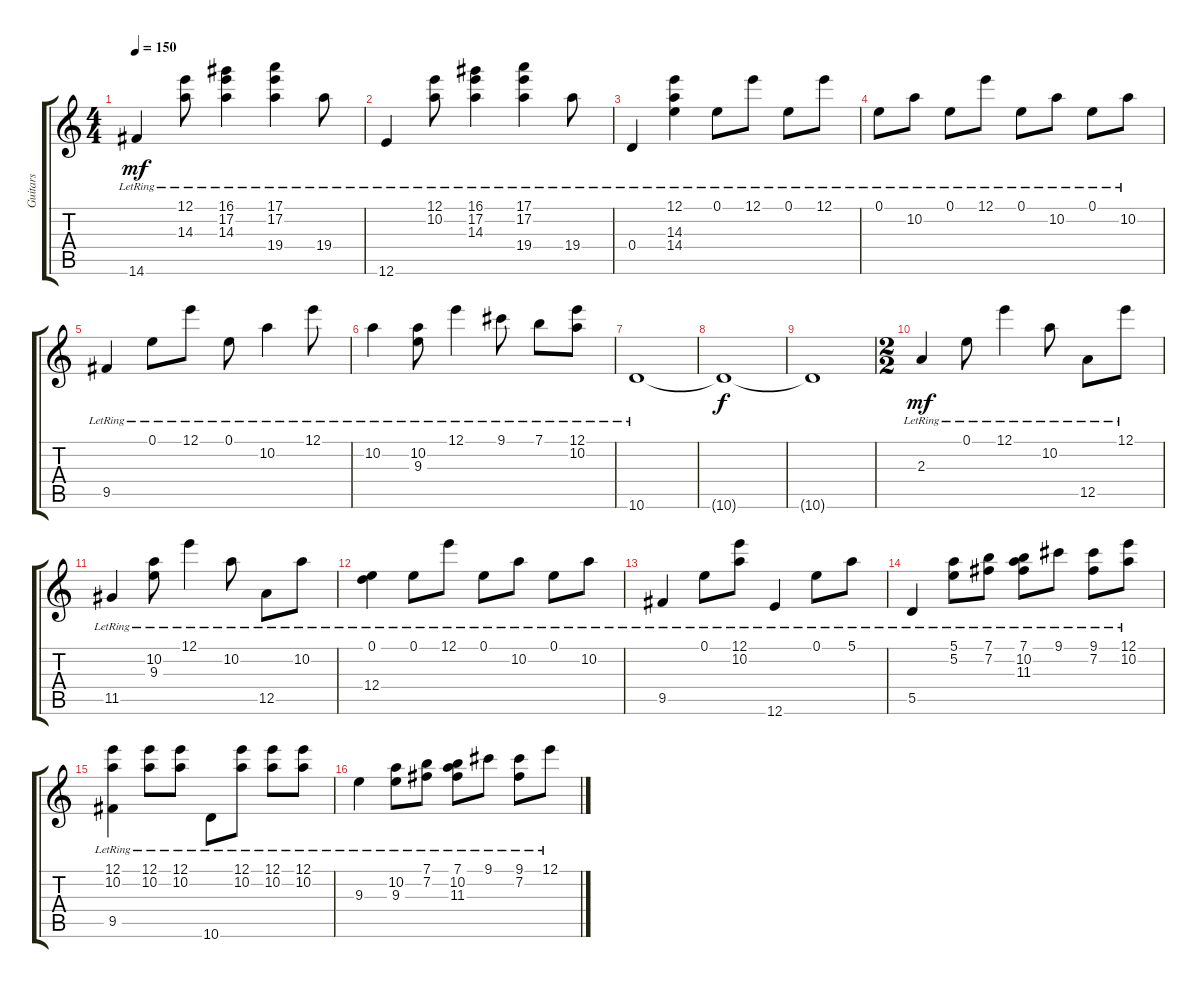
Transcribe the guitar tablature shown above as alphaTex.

\track ("Guitars" "Guitars") {instrument acousticguitarsteel}
\staff {score tabs}
\tuning (E4 B3 G3 D3 A2 E2) {hide}
\ts (4 4)
\tempo 150
\clef g2
\ks c
14.6{lr}.4{dy mf} (12.1{lr} 14.3{lr}).8 (16.1{lr} 17.2{lr} 14.3{lr}).4 (17.1{lr} 17.2{lr} 19.4{lr}).4 19.4{lr}.8 |
12.6{lr}.4 (12.1{lr} 10.2{lr}).8 (16.1{lr} 17.2{lr} 14.3{lr}).4 (17.1{lr} 17.2{lr} 19.4{lr}).4 19.4{lr}.8 |
0.4{lr}.4 (12.1{lr} 14.3{lr} 14.4{lr}).4 0.1{lr}.8 12.1{lr}.8 0.1{lr}.8 12.1{lr}.8 |
0.1{lr}.8 10.2{lr}.8 0.1{lr}.8 12.1{lr}.8 0.1{lr}.8 10.2{lr}.8 0.1{lr}.8 10.2{lr}.8 |
9.5{lr}.4 0.1{lr}.8 12.1{lr}.8 0.1{lr}.8 10.2{lr}.4 12.1{lr}.8 |
10.2{lr}.4 (10.2{lr} 9.3{lr}).8 12.1{lr}.4 9.1{lr}.8 7.1{lr}.8 (12.1{lr} 10.2{lr}).8 |
10.6{lr}.1 |
10.6{t}.1{dy f} |
10.6{t}.1 |
\ts (2 2)
2.3{lr}.4{dy mf} 0.1{lr}.8 12.1{lr}.4 10.2{lr}.8 12.5{lr}.8 12.1{lr}.8 |
11.5{lr}.4 (10.2{lr} 9.3{lr}).8 12.1{lr}.4 10.2{lr}.8 12.5{lr}.8 10.2{lr}.8 |
(0.1{lr} 12.4{lr}).4 0.1{lr}.8 12.1{lr}.8 0.1{lr}.8 10.2{lr}.8 0.1{lr}.8 10.2{lr}.8 |
9.5{lr}.4 0.1{lr}.8 (12.1{lr} 10.2{lr}).8 12.6{lr}.4 0.1{lr}.8 5.1{lr}.8 |
5.5{lr}.4 (5.1{lr} 5.2{lr}).8 (7.1{lr} 7.2{lr}).8 (7.1{lr} 10.2{lr} 11.3{lr}).8 9.1{lr}.8 (9.1{lr} 7.2{lr}).8 (12.1{lr} 10.2{lr}).8 |
(12.1{lr} 10.2{lr} 9.5{lr}).4 (12.1{lr} 10.2{lr}).8 (12.1{lr} 10.2{lr}).8 10.6{lr}.8 (12.1{lr} 10.2{lr}).8 (12.1{lr} 10.2{lr}).8 (12.1{lr} 10.2{lr}).8 |
9.3{lr}.4 (10.2{lr} 9.3{lr}).8 (7.1{lr} 7.2{lr}).8 (7.1{lr} 10.2{lr} 11.3{lr}).8 9.1{lr}.8 (9.1{lr} 7.2{lr}).8 12.1{lr}.8
